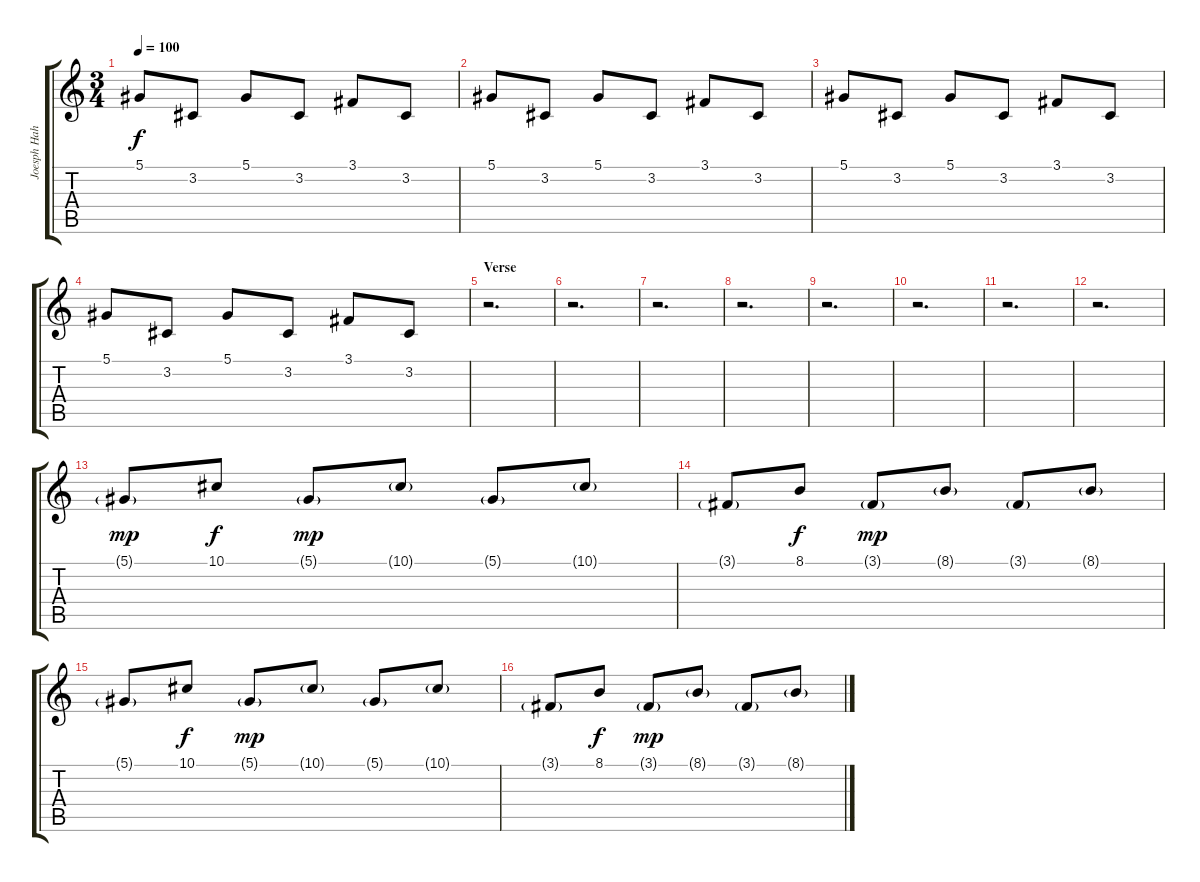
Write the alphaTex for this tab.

\track ("Joesph Hahn" "Joesph Hah") {instrument lead5charang}
\staff {score tabs}
\tuning (Eb4 Bb3 Gb3 Db3 Ab2 Eb2) {hide}
\ts (3 4)
\tempo 100
\clef g2
\ks c
5.1.8{dy f} 3.2.8 5.1.8 3.2.8 3.1.8 3.2.8 |
5.1.8 3.2.8 5.1.8 3.2.8 3.1.8 3.2.8 |
5.1.8 3.2.8 5.1.8 3.2.8 3.1.8 3.2.8 |
5.1.8 3.2.8 5.1.8 3.2.8 3.1.8 3.2.8 |
\section ("" "Verse")
r.2{d} |
r.2{d} |
r.2{d} |
r.2{d} |
r.2{d} |
r.2{d} |
r.2{d} |
r.2{d} |
5.1{g}.8{dy mp instrument fx1rain} 10.1.8{dy f} 5.1{g}.8{dy mp} 10.1{g}.8 5.1{g}.8 10.1{g}.8 |
3.1{g}.8 8.1.8{dy f} 3.1{g}.8{dy mp} 8.1{g}.8 3.1{g}.8 8.1{g}.8 |
5.1{g}.8 10.1.8{dy f} 5.1{g}.8{dy mp} 10.1{g}.8 5.1{g}.8 10.1{g}.8 |
3.1{g}.8 8.1.8{dy f} 3.1{g}.8{dy mp} 8.1{g}.8 3.1{g}.8 8.1{g}.8
